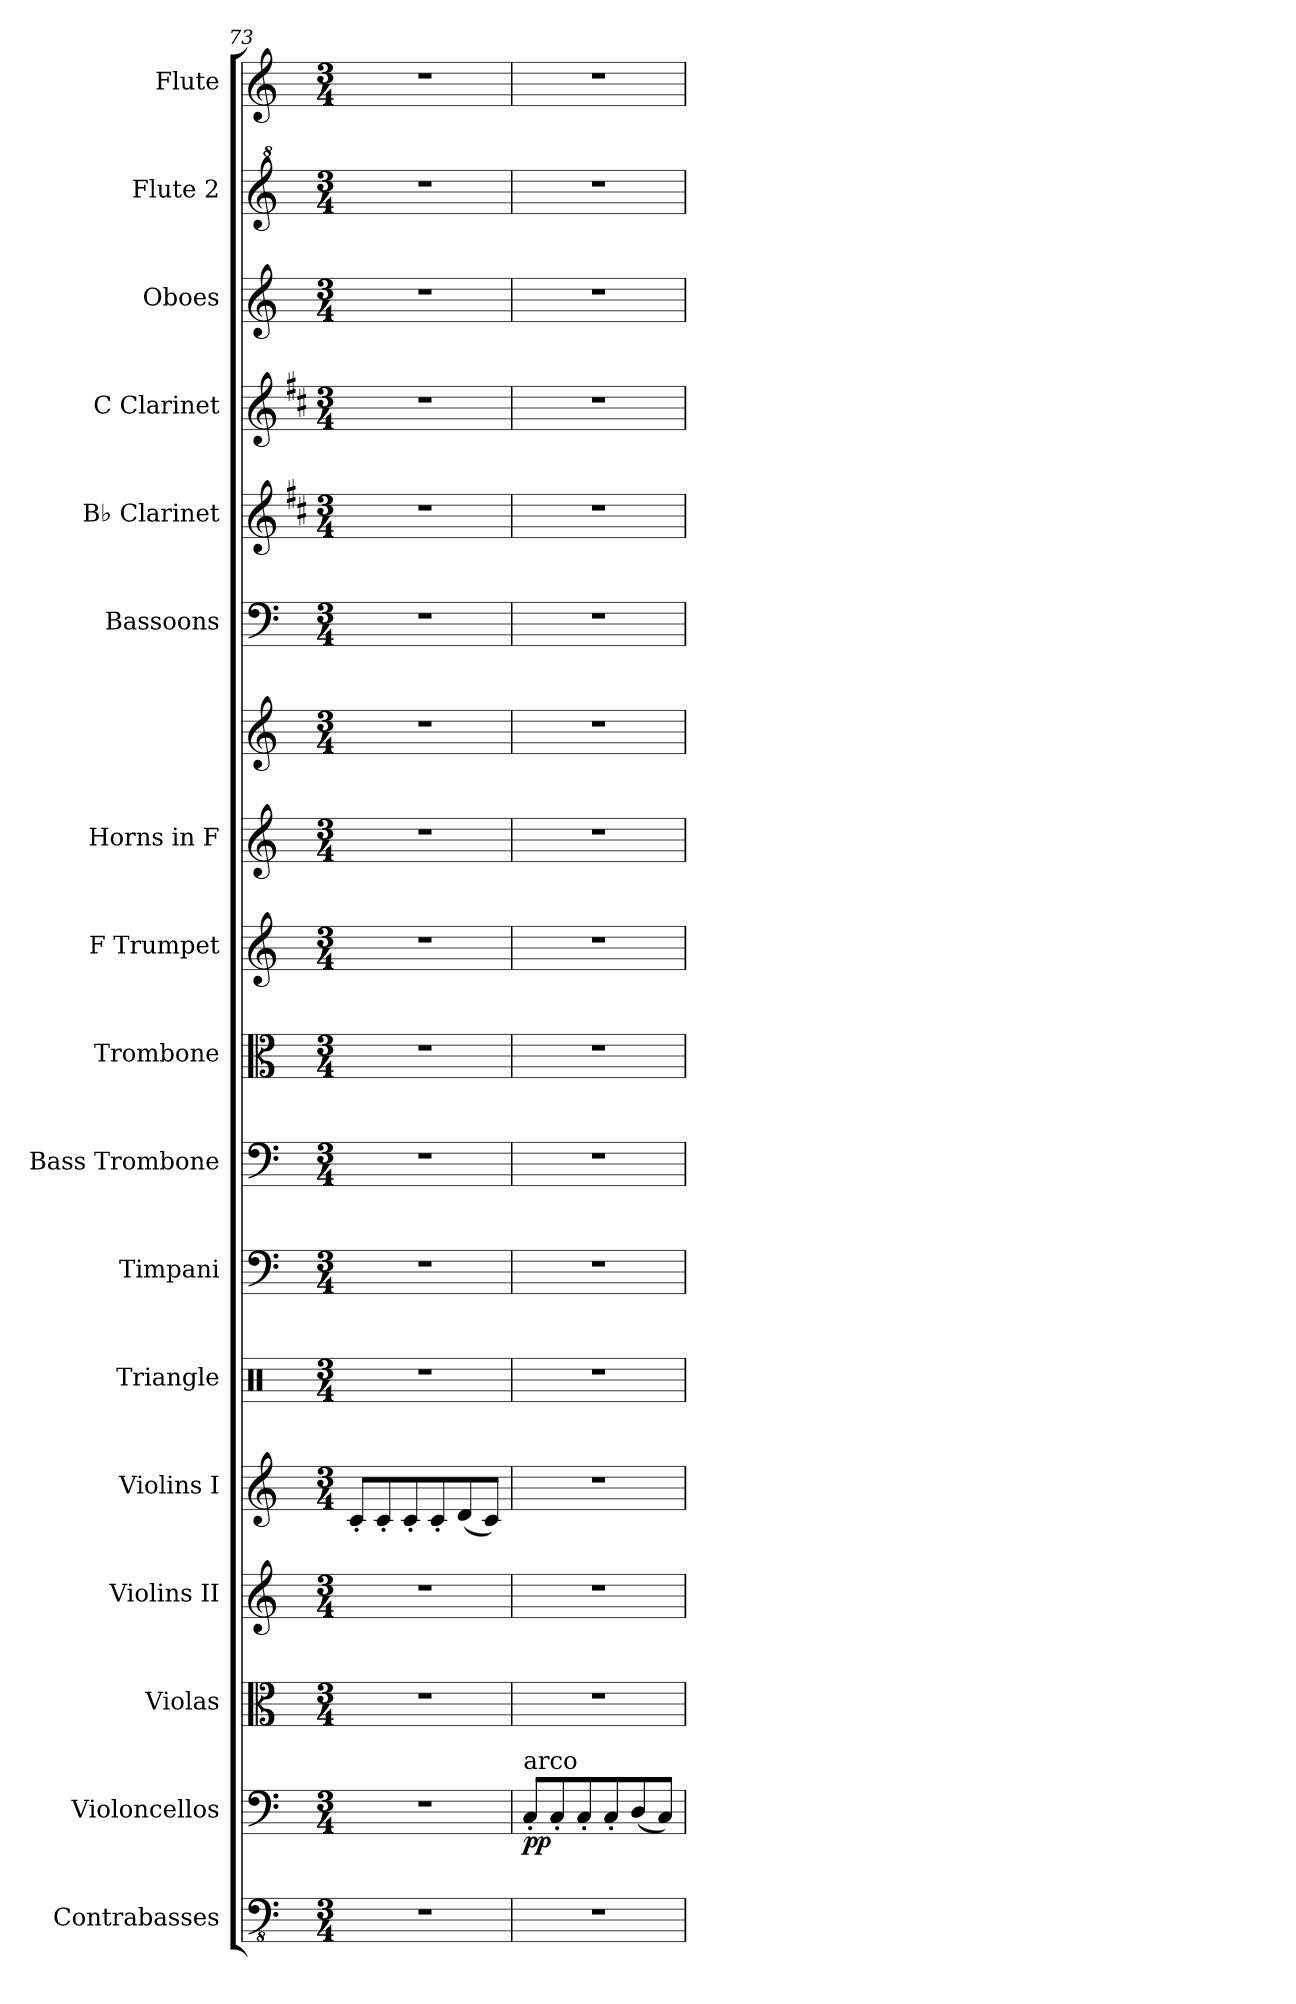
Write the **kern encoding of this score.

**kern	**kern	**dynam	**kern	**kern	**kern	**kern	**kern	**kern	**kern	**kern	**kern	**kern	**kern	**kern	**kern	**kern	**kern	**kern
*part17	*part16	*part16	*part15	*part14	*part13	*part12	*part11	*part10	*part9	*part8	*part7	*part7	*part6	*part5	*part4	*part3	*part2	*part1
*staff18	*staff17	*staff17	*staff16	*staff15	*staff14	*staff13	*staff12	*staff11	*staff10	*staff9	*staff8	*staff7	*staff6	*staff5	*staff4	*staff3	*staff2	*staff1
*I"Contrabasses	*I"Violoncellos	*	*I"Violas	*I"Violins II	*I"Violins I	*I"Triangle	*I"Timpani	*I"Bass Trombone	*I"Trombone	*I"F Trumpet	*I"Horns in F	*	*I"Bassoons	*I"B♭ Clarinet	*I"C Clarinet	*I"Oboes	*I"Flute 2	*I"Flute
*I'Cb.	*I'Vc.	*	*I'Vla.	*I'Vln. II	*I'Vln. I	*I'Trgl.	*I'Timp.	*I'B. Tbn.	*I'Tbn.	*I'F Tpt.	*	*	*I'Bsn.	*I'B♭ Cl.	*I'C Cl.	*I'Ob.	*I'Fl. 2	*I'Fl. 2
*clefFv4	*clefF4	*	*clefC3	*clefG2	*clefG2	*clefX	*clefF4	*clefF4	*clefC3	*clefG2	*clefG2	*clefG2	*clefF4	*clefG2	*clefG2	*clefG2	*clefG^2	*clefG2
*ITrd7c12	*	*	*	*	*	*	*	*	*	*ITrd-3c-5	*ITrd4c7	*ITrd4c7	*	*ITrd1c2	*ITrd1c2	*	*	*
*k[]	*k[]	*	*k[]	*k[]	*k[]	*k[]	*k[]	*k[]	*k[]	*k[b-]	*k[b-]	*k[b-]	*k[]	*k[]	*k[]	*k[]	*k[]	*k[]
*M3/4	*M3/4	*	*M3/4	*M3/4	*M3/4	*M3/4	*M3/4	*M3/4	*M3/4	*M3/4	*M3/4	*M3/4	*M3/4	*M3/4	*M3/4	*M3/4	*M3/4	*M3/4
=73	=73	=73	=73	=73	=73	=73	=73	=73	=73	=73	=73	=73	=73	=73	=73	=73	=73	=73
2.r	2.r	.	2.r	2.r	8c'/L	2.r	2.r	2.r	2.r	2.r	2.r	2.r	2.r	2.r	2.r	2.r	2.r	2.r
.	.	.	.	.	8c'/	.	.	.	.	.	.	.	.	.	.	.	.	.
.	.	.	.	.	8c'/	.	.	.	.	.	.	.	.	.	.	.	.	.
.	.	.	.	.	8c'/	.	.	.	.	.	.	.	.	.	.	.	.	.
.	.	.	.	.	(<8d/	.	.	.	.	.	.	.	.	.	.	.	.	.
.	.	.	.	.	8c/J)	.	.	.	.	.	.	.	.	.	.	.	.	.
=74	=74	=74	=74	=74	=74	=74	=74	=74	=74	=74	=74	=74	=74	=74	=74	=74	=74	=74
!	!LO:TX:a:t=arco	!	!	!	!	!	!	!	!	!	!	!	!	!	!	!	!	!
!	!	!LO:DY:b	!	!	!	!	!	!	!	!	!	!	!	!	!	!	!	!
2.r	8C'/L	pp	2.r	2.r	2.r	2.r	2.r	2.r	2.r	2.r	2.r	2.r	2.r	2.r	2.r	2.r	2.r	2.r
.	8C'/	.	.	.	.	.	.	.	.	.	.	.	.	.	.	.	.	.
.	8C'/	.	.	.	.	.	.	.	.	.	.	.	.	.	.	.	.	.
.	8C'/	.	.	.	.	.	.	.	.	.	.	.	.	.	.	.	.	.
.	(<8D/	.	.	.	.	.	.	.	.	.	.	.	.	.	.	.	.	.
.	8C/J)	.	.	.	.	.	.	.	.	.	.	.	.	.	.	.	.	.
=	=	=	=	=	=	=	=	=	=	=	=	=	=	=	=	=	=	=
*-	*-	*-	*-	*-	*-	*-	*-	*-	*-	*-	*-	*-	*-	*-	*-	*-	*-	*-
